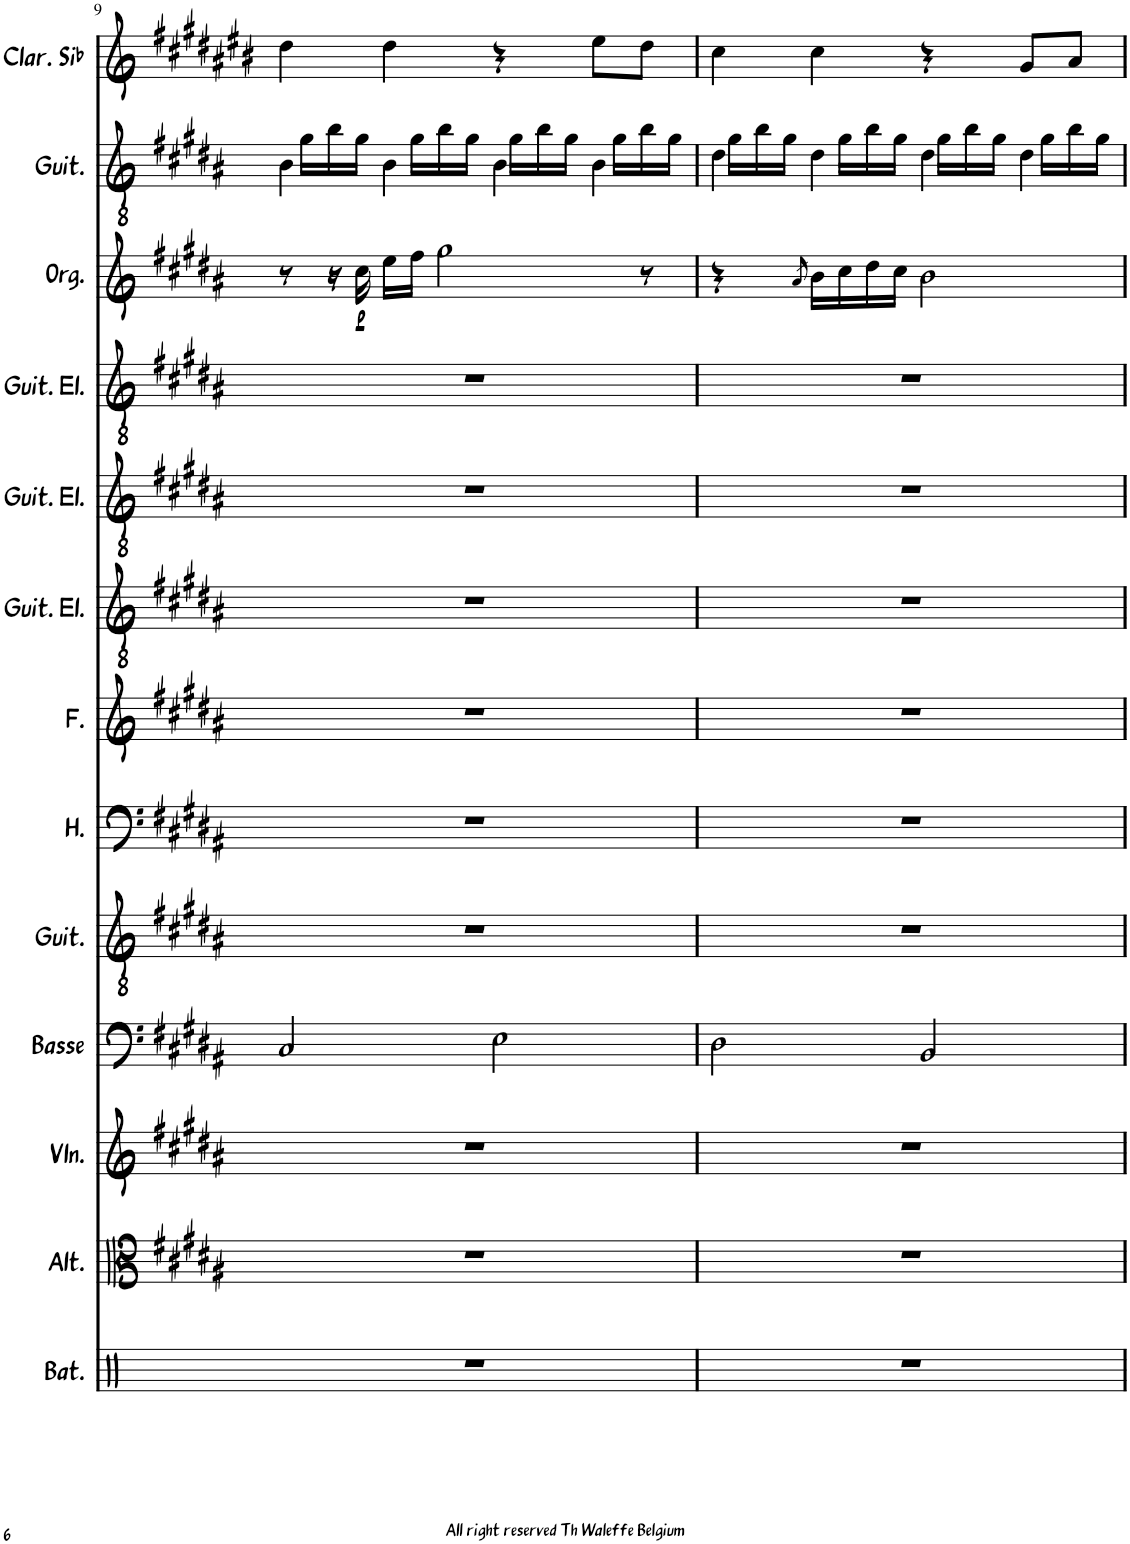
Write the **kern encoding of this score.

**kern	**kern	**kern	**kern	**kern	**kern	**kern	**kern	**kern	**kern	**kern	**dynam	**kern	**kern
*part13	*part12	*part11	*part10	*part9	*part8	*part7	*part6	*part5	*part4	*part3	*part3	*part2	*part1
*staff13	*staff12	*staff11	*staff10	*staff9	*staff8	*staff7	*staff6	*staff5	*staff4	*staff3	*staff3	*staff2	*staff1
*I"Batterie	*I"Alto	*I"Violon	*I"Basse acoustique	*I"Guitare acoustique	*I"Hommes	*I"Femmes	*I"Guitare électrique	*I"Guitare électrique	*I"Guitare électrique	*I"Orgue	*	*I"Guitare classique	*I"Clarinette en Sib
*I'Bat.	*I'Alt.	*I'Vln.	*I'Basse	*I'Guit.	*I'H.	*I'F.	*I'Guit. El.	*I'Guit. El.	*I'Guit. El.	*I'Org.	*	*I'Guit.	*I'Clar. Sib
!!LO:PB:g=z
*clefX	*clefC3	*clefG2	*clefF4	*clefGv2	*clefF4	*clefG2	*clefGv2	*clefGv2	*clefGv2	*clefG2	*	*clefGv2	*clefG2
*	*	*	*Trd7c12	*	*	*	*	*	*	*	*	*	*Trd1c2
*k[]	*k[f#c#g#d#a#]	*k[f#c#g#d#a#]	*k[f#c#g#d#a#]	*k[f#c#g#d#a#]	*k[f#c#g#d#a#]	*k[f#c#g#d#a#]	*k[f#c#g#d#a#]	*k[f#c#g#d#a#]	*k[f#c#g#d#a#]	*k[f#c#g#d#a#]	*	*k[f#c#g#d#a#]	*k[f#c#g#d#a#e#b#]
*M4/4	*M4/4	*M4/4	*M4/4	*M4/4	*M4/4	*M4/4	*M4/4	*M4/4	*M4/4	*M4/4	*	*M4/4	*M4/4
=9	=9	=9	=9	=9	=9	=9	=9	=9	=9	=9	=9	=9	=9
*	*	*	*	*	*	*	*	*	*	*	*	*^	*
1r	1r	1r	2C#/	1r	1r	1r	1r	1r	1r	8r	.	4B\	16ryy	4dd#\
.	.	.	.	.	.	.	.	.	.	.	.	.	16g#\LL	.
.	.	.	.	.	.	.	.	.	.	16r	.	.	16b\	.
!	!	!	!	!	!	!	!	!	!	!	!LO:DY:b	!	!	!
.	.	.	.	.	.	.	.	.	.	16cc#\	p	.	16g#\JJ	.
.	.	.	.	.	.	.	.	.	.	16ee\LL	.	4B\	16ryy	4dd#\
.	.	.	.	.	.	.	.	.	.	16ff#\JJ	.	.	16g#\LL	.
.	.	.	.	.	.	.	.	.	.	2gg#\	.	.	16b\	.
.	.	.	.	.	.	.	.	.	.	.	.	.	16g#\JJ	.
.	.	.	2E\	.	.	.	.	.	.	.	.	4B\	16ryy	4r
.	.	.	.	.	.	.	.	.	.	.	.	.	16g#\LL	.
.	.	.	.	.	.	.	.	.	.	.	.	.	16b\	.
.	.	.	.	.	.	.	.	.	.	.	.	.	16g#\JJ	.
.	.	.	.	.	.	.	.	.	.	.	.	4B\	16ryy	8ee#\L
.	.	.	.	.	.	.	.	.	.	.	.	.	16g#\LL	.
.	.	.	.	.	.	.	.	.	.	8r	.	.	16b\	8dd#\J
.	.	.	.	.	.	.	.	.	.	.	.	.	16g#\JJ	.
=10	=10	=10	=10	=10	=10	=10	=10	=10	=10	=10	=10	=10	=10	=10
1r	1r	1r	2D#\	1r	1r	1r	1r	1r	1r	4r	.	4d#\	16ryy	4cc#\
.	.	.	.	.	.	.	.	.	.	.	.	.	16g#\LL	.
.	.	.	.	.	.	.	.	.	.	.	.	.	16b\	.
.	.	.	.	.	.	.	.	.	.	.	.	.	16g#\JJ	.
.	.	.	.	.	.	.	.	.	.	8qa#/	.	.	.	.
.	.	.	.	.	.	.	.	.	.	16b\LL	.	4d#\	16ryy	4cc#\
.	.	.	.	.	.	.	.	.	.	16cc#\	.	.	16g#\LL	.
.	.	.	.	.	.	.	.	.	.	16dd#\	.	.	16b\	.
.	.	.	.	.	.	.	.	.	.	16cc#\JJ	.	.	16g#\JJ	.
.	.	.	2BB/	.	.	.	.	.	.	2b\	.	4d#\	16ryy	4r
.	.	.	.	.	.	.	.	.	.	.	.	.	16g#\LL	.
.	.	.	.	.	.	.	.	.	.	.	.	.	16b\	.
.	.	.	.	.	.	.	.	.	.	.	.	.	16g#\JJ	.
.	.	.	.	.	.	.	.	.	.	.	.	4d#\	16ryy	8g#/L
.	.	.	.	.	.	.	.	.	.	.	.	.	16g#\LL	.
.	.	.	.	.	.	.	.	.	.	.	.	.	16b\	8a#/J
.	.	.	.	.	.	.	.	.	.	.	.	.	16g#\JJ	.
*	*	*	*	*	*	*	*	*	*	*	*	*v	*v	*
=	=	=	=	=	=	=	=	=	=	=	=	=	=
*-	*-	*-	*-	*-	*-	*-	*-	*-	*-	*-	*-	*-	*-
